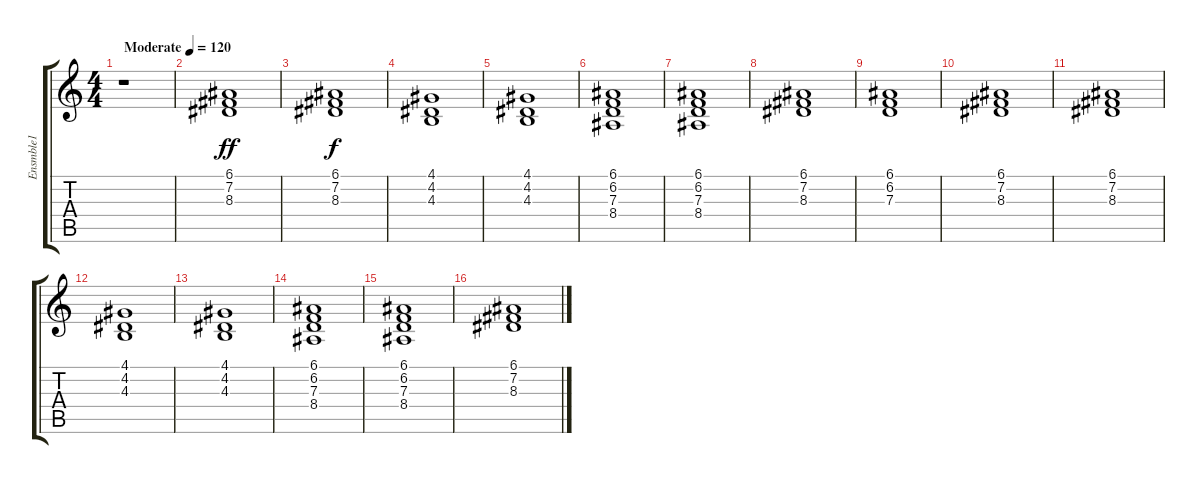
\track ("Ensmble1" "Ensmble1") {instrument stringensemble1}
\staff {score tabs}
\tuning (E4 B3 G3 D3 A2 E2) {hide}
\ts (4 4)
\tempo (120 "Moderate")
\clef g2
\ks c
r.1{dy ff instrument stringensemble1} |
(6.1 7.2 8.3).1 |
(6.1 7.2 8.3).1{dy f} |
(4.1 4.2 4.3).1 |
(4.1 4.2 4.3).1 |
(6.1 6.2 7.3 8.4).1 |
(6.1 6.2 7.3 8.4).1 |
(6.1 7.2 8.3).1 |
(6.1 6.2 7.3).1 |
(6.1 7.2 8.3).1 |
(6.1 7.2 8.3).1 |
(4.1 4.2 4.3).1 |
(4.1 4.2 4.3).1 |
(6.1 6.2 7.3 8.4).1 |
(6.1 6.2 7.3 8.4).1 |
(6.1 7.2 8.3).1
